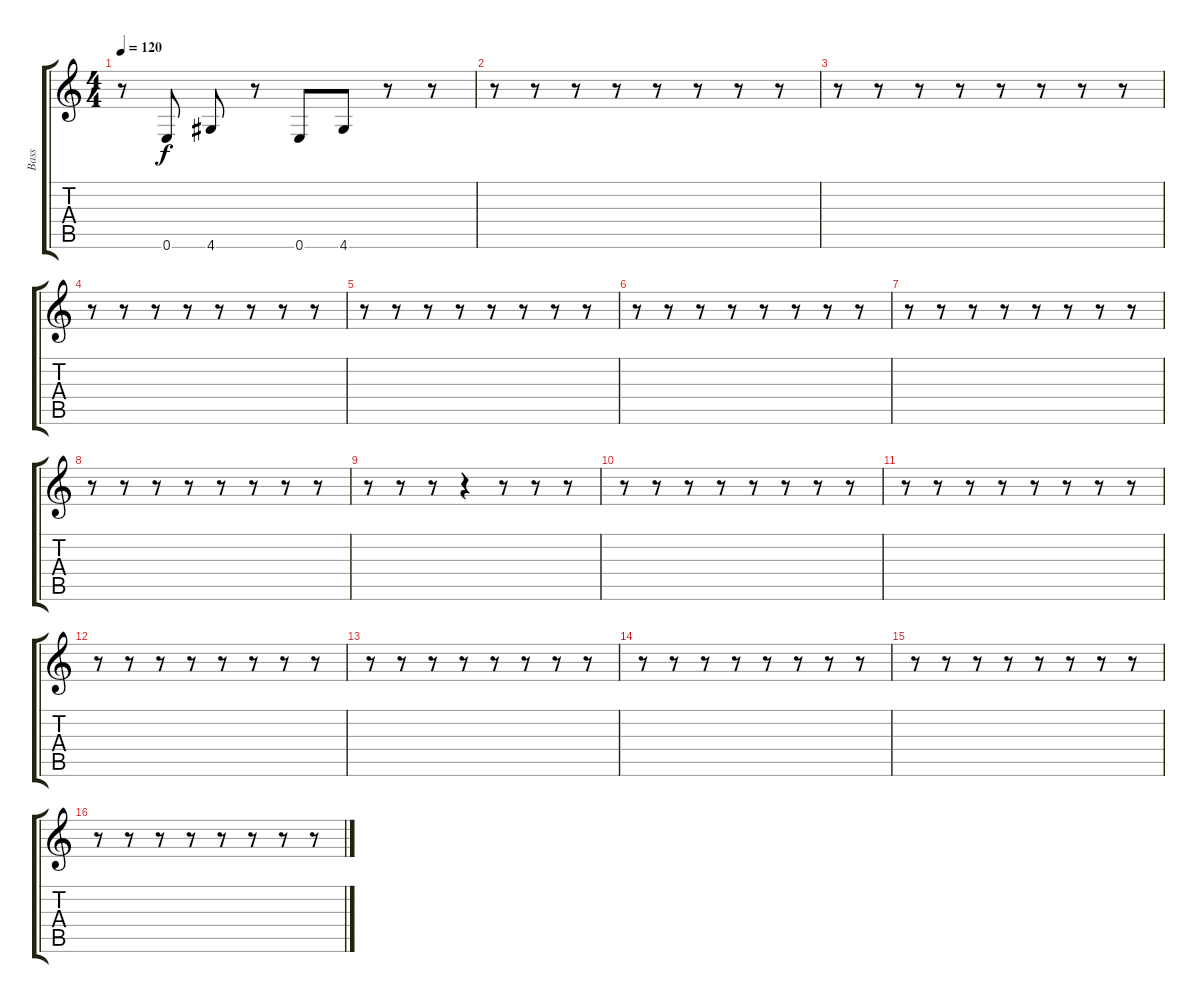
\track ("Bass" "Bass") {instrument electricbasspick}
\staff {score tabs}
\tuning (E4 B3 G3 D3 A2 E2) {hide}
\ts (4 4)
\tempo 120
\clef g2
\ks c
r.8{dy f} 0.6.8 4.6.8 r.8 0.6.8 4.6.8 r.8 r.8 |
r.8 r.8 r.8 r.8 r.8 r.8 r.8 r.8 |
r.8 r.8 r.8 r.8 r.8 r.8 r.8 r.8 |
r.8 r.8 r.8 r.8 r.8 r.8 r.8 r.8 |
r.8 r.8 r.8 r.8 r.8 r.8 r.8 r.8 |
r.8 r.8 r.8 r.8 r.8 r.8 r.8 r.8 |
r.8 r.8 r.8 r.8 r.8 r.8 r.8 r.8 |
r.8 r.8 r.8 r.8 r.8 r.8 r.8 r.8 |
r.8 r.8 r.8 r.4 r.8 r.8 r.8 |
r.8 r.8 r.8 r.8 r.8 r.8 r.8 r.8 |
r.8 r.8 r.8 r.8 r.8 r.8 r.8 r.8 |
r.8 r.8 r.8 r.8 r.8 r.8 r.8 r.8 |
r.8 r.8 r.8 r.8 r.8 r.8 r.8 r.8 |
r.8 r.8 r.8 r.8 r.8 r.8 r.8 r.8 |
r.8 r.8 r.8 r.8 r.8 r.8 r.8 r.8 |
r.8 r.8 r.8 r.8 r.8 r.8 r.8 r.8
